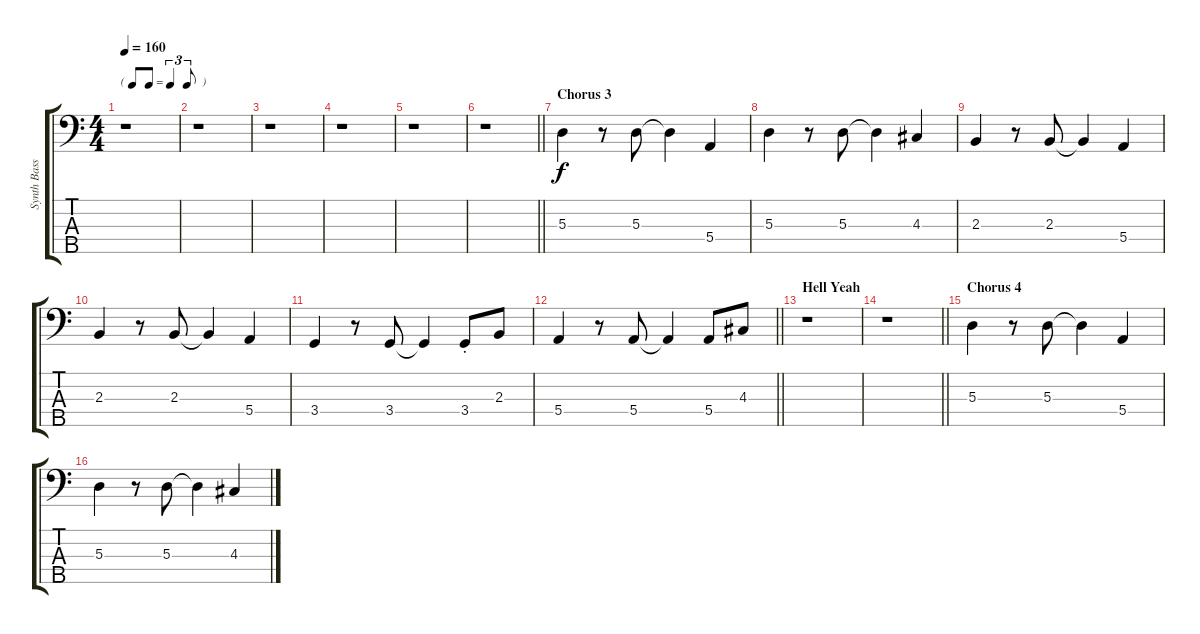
\track ("Synth Bass" "Synth Bass") {instrument synthbass1}
\staff {score tabs}
\tuning (G2 D2 A1 E1 B0) {hide}
\ts (4 4)
\tf triplet8th
\tempo 160
\clef f4
\ks c
r.1{dy f} |
r.1 |
r.1 |
r.1 |
r.1 |
\barLineRight lightlight
r.1 |
\section ("" "Chorus 3")
5.3.4 r.8 5.3.8 5.3{t}.4 5.4.4 |
5.3.4 r.8 5.3.8 5.3{t}.4 4.3.4 |
2.3.4 r.8 2.3.8 2.3{t}.4 5.4.4 |
2.3.4 r.8 2.3.8 2.3{t}.4 5.4.4 |
3.4.4 r.8 3.4.8 3.4{t}.4 3.4{st}.8 2.3.8 |
\barLineRight lightlight
5.4.4 r.8 5.4.8 5.4{t}.4 5.4.8 4.3.8 |
\section ("" "Hell Yeah")
r.1 |
\barLineRight lightlight
r.1 |
\section ("" "Chorus 4")
5.3.4 r.8 5.3.8 5.3{t}.4 5.4.4 |
5.3.4 r.8 5.3.8 5.3{t}.4 4.3.4
